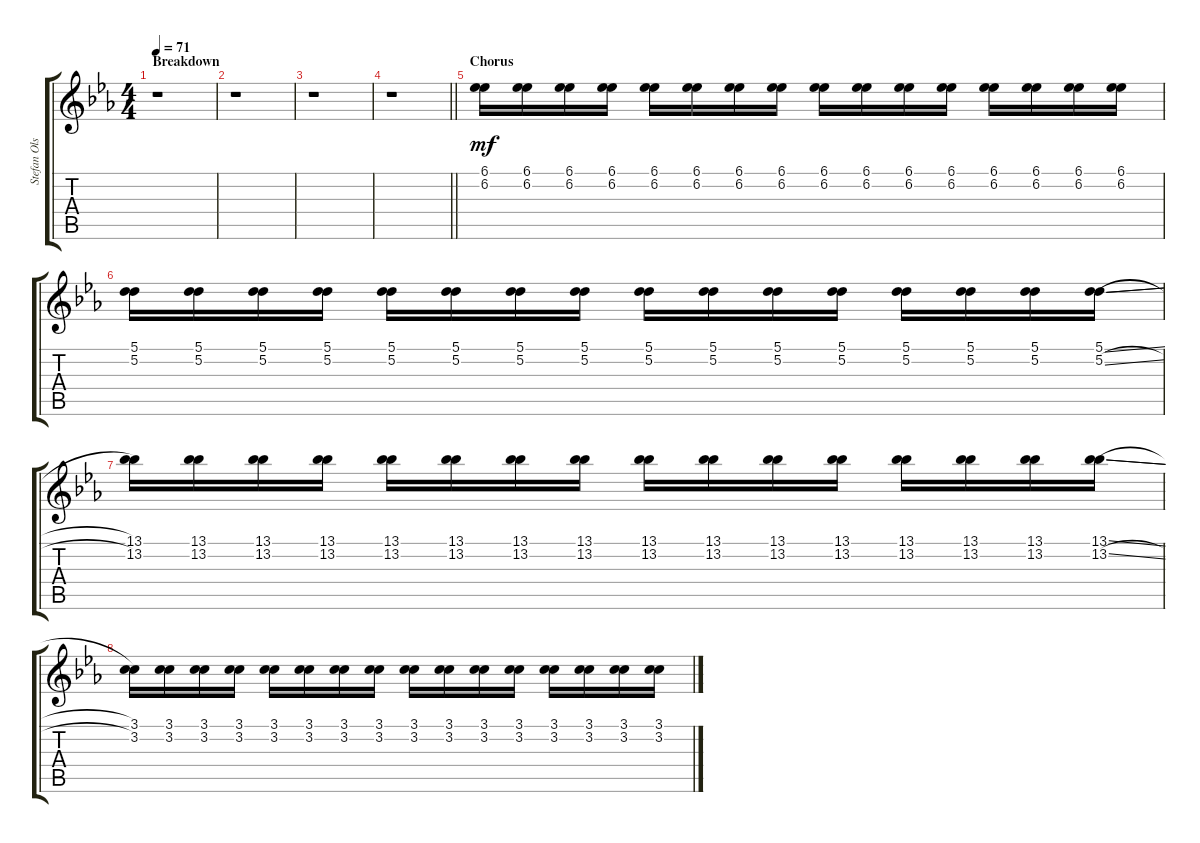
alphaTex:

\track ("Stefan Olsdal [Lead Guitar]" "Stefan Ols") {instrument distortionguitar}
\staff {score tabs}
\tuning (A3 A3 F3 C3 G2 D2) {hide}
\ts (4 4)
\section ("" "Breakdown")
\tempo 71
\clef g2
\ks cminor
r.1{dy mf} |
r.1 |
r.1 |
\barLineRight lightlight
r.1 |
\section ("" "Chorus")
(6.1 6.2).16 (6.1 6.2).16 (6.1 6.2).16 (6.1 6.2).16 (6.1 6.2).16 (6.1 6.2).16 (6.1 6.2).16 (6.1 6.2).16 (6.1 6.2).16 (6.1 6.2).16 (6.1 6.2).16 (6.1 6.2).16 (6.1 6.2).16 (6.1 6.2).16 (6.1 6.2).16 (6.1 6.2).16 |
(5.1 5.2).16 (5.1 5.2).16 (5.1 5.2).16 (5.1 5.2).16 (5.1 5.2).16 (5.1 5.2).16 (5.1 5.2).16 (5.1 5.2).16 (5.1 5.2).16 (5.1 5.2).16 (5.1 5.2).16 (5.1 5.2).16 (5.1 5.2).16 (5.1 5.2).16 (5.1 5.2).16 (5.1{sl} 5.2{sl}).16 |
(13.1 13.2).16 (13.1 13.2).16 (13.1 13.2).16 (13.1 13.2).16 (13.1 13.2).16 (13.1 13.2).16 (13.1 13.2).16 (13.1 13.2).16 (13.1 13.2).16 (13.1 13.2).16 (13.1 13.2).16 (13.1 13.2).16 (13.1 13.2).16 (13.1 13.2).16 (13.1 13.2).16 (13.1{sl} 13.2{sl}).16 |
(3.1 3.2).16 (3.1 3.2).16 (3.1 3.2).16 (3.1 3.2).16 (3.1 3.2).16 (3.1 3.2).16 (3.1 3.2).16 (3.1 3.2).16 (3.1 3.2).16 (3.1 3.2).16 (3.1 3.2).16 (3.1 3.2).16 (3.1 3.2).16 (3.1 3.2).16 (3.1 3.2).16 (3.1 3.2).16
